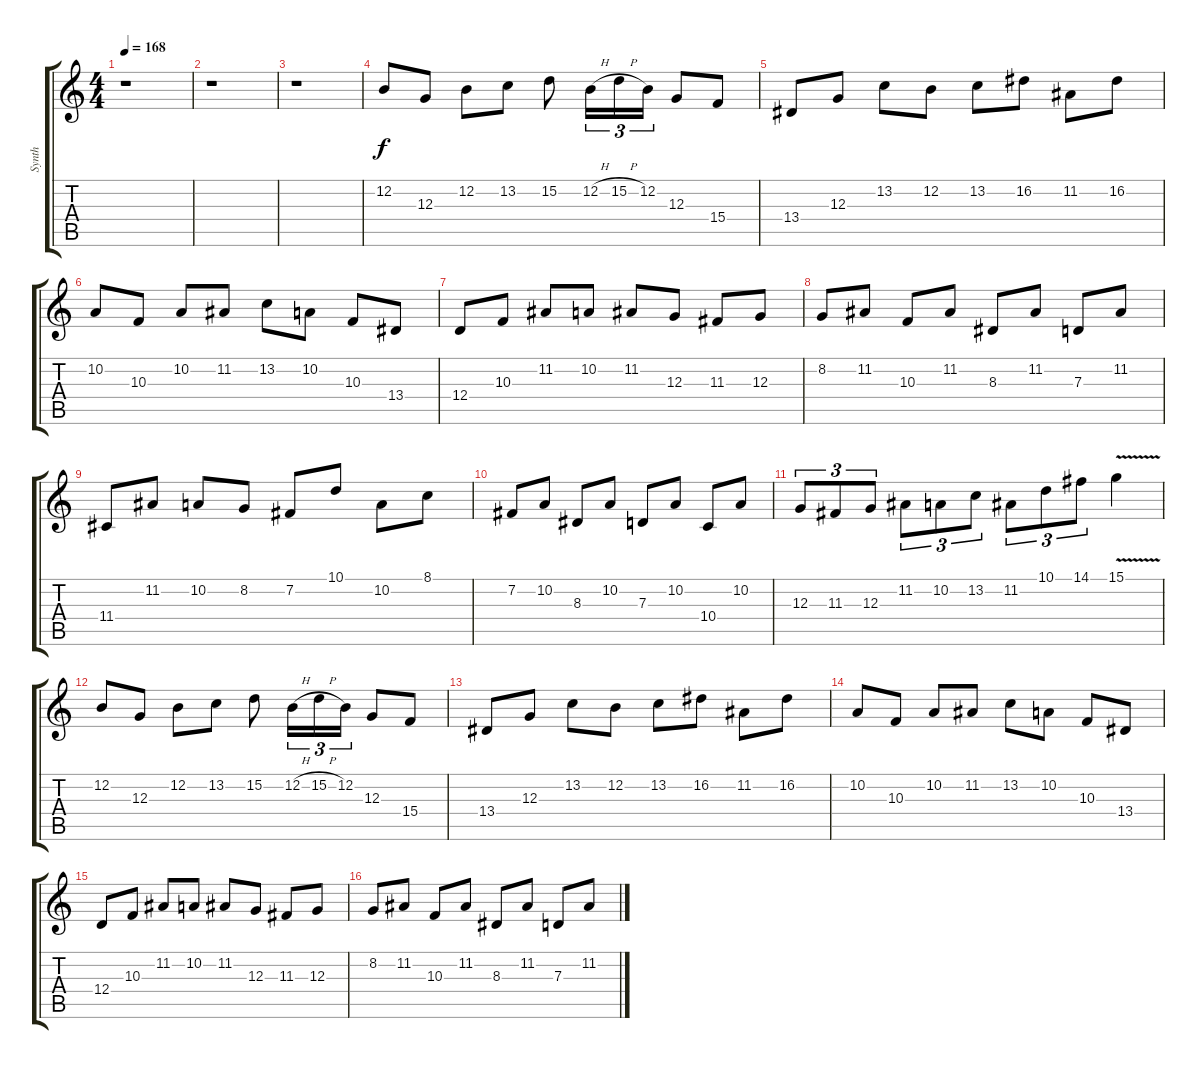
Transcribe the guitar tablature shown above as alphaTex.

\track ("Synth" "Synth") {instrument synthstrings1}
\staff {score tabs}
\tuning (E4 B3 G3 D3 A2 E2) {hide}
\ts (4 4)
\tempo 168
\clef g2
\ks c
r.1{dy f} |
r.1 |
r.1 |
12.2.8 12.3.8 12.2.8 13.2.8 15.2.8 12.2{h}.16{tu (3 2)} 15.2{h}.16{tu (3 2)} 12.2.16{tu (3 2)} 12.3.8 15.4.8 |
13.4.8 12.3.8 13.2.8 12.2.8 13.2.8 16.2.8 11.2.8 16.2.8 |
10.2.8 10.3.8 10.2.8 11.2.8 13.2.8 10.2.8 10.3.8 13.4.8 |
12.4.8 10.3.8 11.2.8 10.2.8 11.2.8 12.3.8 11.3.8 12.3.8 |
8.2.8 11.2.8 10.3.8 11.2.8 8.3.8 11.2.8 7.3.8 11.2.8 |
11.4.8 11.2.8 10.2.8 8.2.8 7.2.8 10.1.8 10.2.8 8.1.8 |
7.2.8 10.2.8 8.3.8 10.2.8 7.3.8 10.2.8 10.4.8 10.2.8 |
12.3.8{tu (3 2)} 11.3.8{tu (3 2)} 12.3.8{tu (3 2)} 11.2.8{tu (3 2)} 10.2.8{tu (3 2)} 13.2.8{tu (3 2)} 11.2.8{tu (3 2)} 10.1.8{tu (3 2)} 14.1.8{tu (3 2)} 15.1{v}.4 |
12.2.8 12.3.8 12.2.8 13.2.8 15.2.8 12.2{h}.16{tu (3 2)} 15.2{h}.16{tu (3 2)} 12.2.16{tu (3 2)} 12.3.8 15.4.8 |
13.4.8 12.3.8 13.2.8 12.2.8 13.2.8 16.2.8 11.2.8 16.2.8 |
10.2.8 10.3.8 10.2.8 11.2.8 13.2.8 10.2.8 10.3.8 13.4.8 |
12.4.8 10.3.8 11.2.8 10.2.8 11.2.8 12.3.8 11.3.8 12.3.8 |
8.2.8 11.2.8 10.3.8 11.2.8 8.3.8 11.2.8 7.3.8 11.2.8
